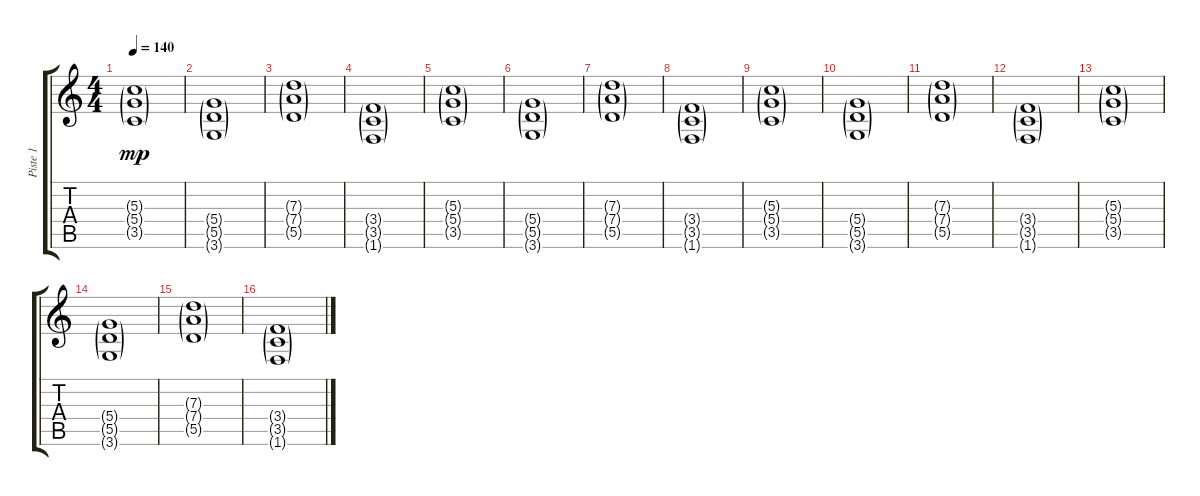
\track ("Piste 1" "Piste 1") {instrument distortionguitar}
\staff {score tabs}
\tuning (E4 B3 G3 D3 A2 E2) {hide}
\ts (4 4)
\tempo 140
\clef g2
\ks c
(5.3{g} 5.4{g} 3.5{g}).1{dy mp} |
(5.4{g} 5.5{g} 3.6{g}).1 |
(7.3{g} 7.4{g} 5.5{g}).1 |
(3.4{g} 3.5{g} 1.6{g}).1 |
(5.3{g} 5.4{g} 3.5{g}).1 |
(5.4{g} 5.5{g} 3.6{g}).1 |
(7.3{g} 7.4{g} 5.5{g}).1 |
(3.4{g} 3.5{g} 1.6{g}).1 |
(5.3{g} 5.4{g} 3.5{g}).1 |
(5.4{g} 5.5{g} 3.6{g}).1 |
(7.3{g} 7.4{g} 5.5{g}).1 |
(3.4{g} 3.5{g} 1.6{g}).1 |
(5.3{g} 5.4{g} 3.5{g}).1 |
(5.4{g} 5.5{g} 3.6{g}).1 |
(7.3{g} 7.4{g} 5.5{g}).1 |
(3.4{g} 3.5{g} 1.6{g}).1
